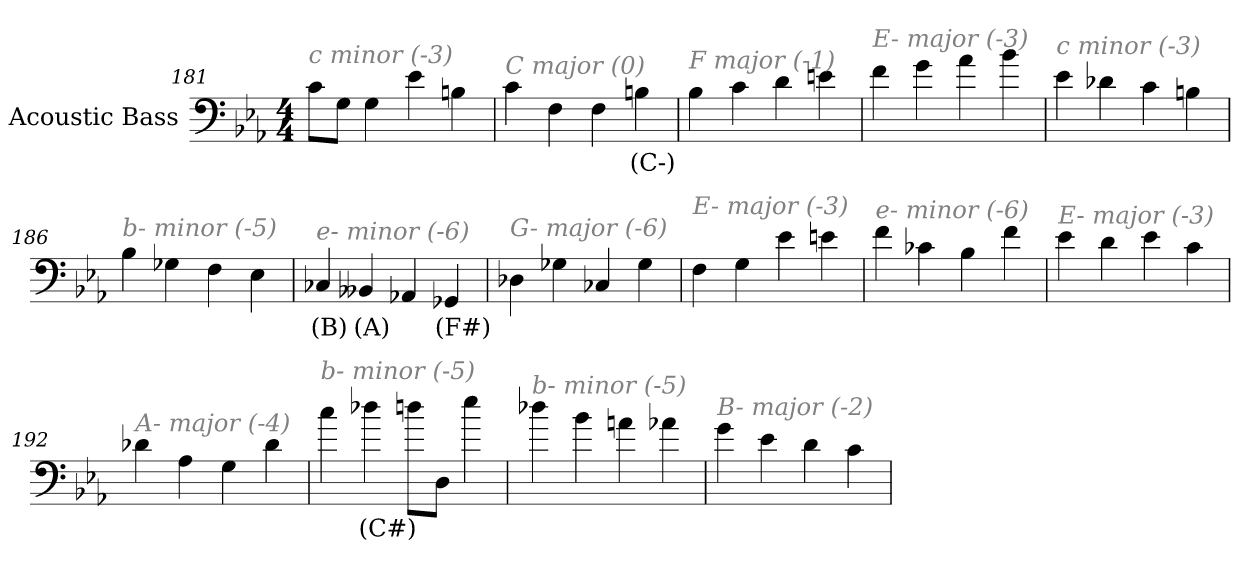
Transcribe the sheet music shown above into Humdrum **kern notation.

**kern	**text
*part1	*part1
*staff1	*staff1
*I"Acoustic Bass	*
*clefF4	*
*ITrd7c12	*
*k[b-e-a-]	*
*E-:	*
*M4/4	*
=181	=181
!LO:TX:i:color=#808080:t=c minor (-3)	!
8CL	.
8GGJ	.
4GG	.
4E-	.
4BBn	.
=182	=182
!LO:TX:i:color=#808080:t=C major (0)	!
4C	.
4FF	.
4FF	.
4BBni	(C-)
=183	=183
!LO:TX:i:color=#808080:t=F major (-1)	!
4BB-	.
4C	.
4D	.
4En	.
=184	=184
!LO:TX:i:color=#808080:t=E- major (-3)	!
4F	.
4G	.
4A-	.
4B-	.
=185	=185
!LO:TX:i:color=#808080:t=c minor (-3)	!
4E-	.
4D-X	.
4C	.
4BBn	.
=186	=186
!LO:TX:i:color=#808080:t=b- minor (-5)	!
4BB-	.
4GG-X	.
4FF	.
4EE-	.
=187	=187
!LO:TX:i:color=#808080:t=e- minor (-6)	!
4CC-Xi	(B)
4BBB--Xj	(A)
4AAA-X	.
4GGG-Xi	(F#)
=188	=188
!LO:TX:i:color=#808080:t=G- major (-6)	!
4DD-X	.
4GG-X	.
4CC-X	.
4GG-	.
=189	=189
!LO:TX:i:color=#808080:t=E- major (-3)	!
4FF	.
4GG	.
4E-	.
4En	.
=190	=190
!LO:TX:i:color=#808080:t=e- minor (-6)	!
4F	.
4C-X	.
4BB-	.
4F	.
=191	=191
!LO:TX:i:color=#808080:t=E- major (-3)	!
4E-	.
4D	.
4E-	.
4C	.
=192	=192
!LO:TX:i:color=#808080:t=A- major (-4)	!
4D-X	.
4AA-	.
4GG	.
4D-	.
=193	=193
!LO:TX:i:color=#808080:t=b- minor (-5)	!
4c	.
4d-Xi	(C#)
8dL	.
8DDJ	.
4e-	.
=194	=194
!LO:TX:i:color=#808080:t=b- minor (-5)	!
4d-X	.
4B-	.
4An	.
4A-X	.
=195	=195
!LO:TX:i:color=#808080:t=B- major (-2)	!
4G	.
4E-	.
4D	.
4C	.
=	=
*-	*-
